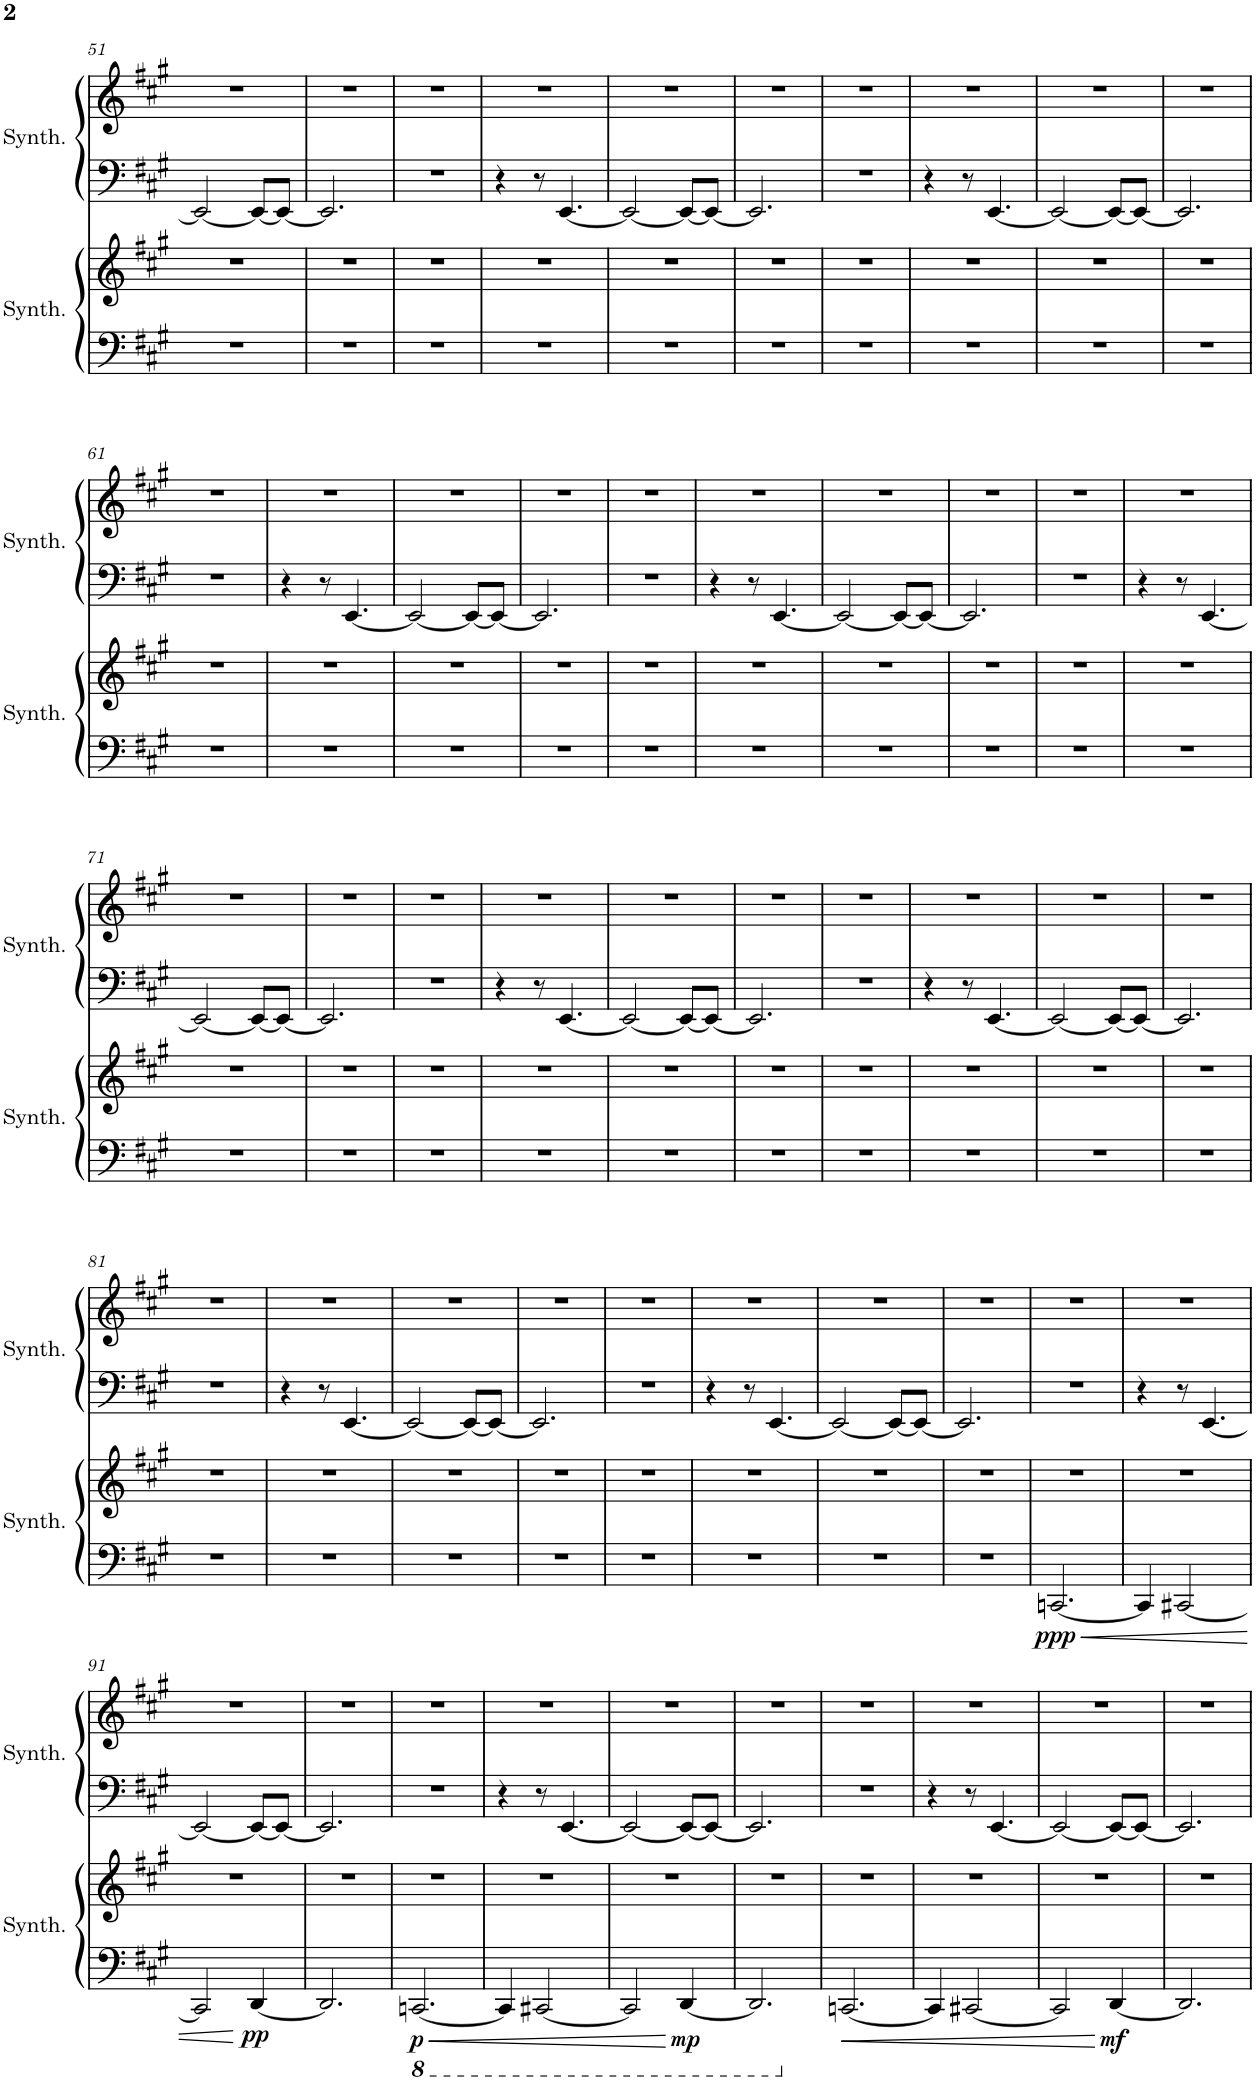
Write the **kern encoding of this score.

**kern	**kern	**dynam	**kern	**kern
*part2	*part2	*part2	*part1	*part1
*staff4	*staff3	*staff3/4	*staff2	*staff1
*I"Saw Synthesizer	*	*	*I"Atmosphere Synthesizer	*
*I'Synth.	*	*	*I'Synth.	*
!!LO:PB:g=z
*clefF4	*clefG2	*	*clefF4	*clefG2
*k[f#c#g#]	*k[f#c#g#]	*	*k[f#c#g#]	*k[f#c#g#]
*M6/8	*M6/8	*	*M6/8	*M6/8
=51	=51	=51	=51	=51
2.r	2.r	.	2EE/_	2.r
.	.	.	8EE/L_	.
.	.	.	8EE/J_	.
=52	=52	=52	=52	=52
2.r	2.r	.	2.EE/]	2.r
=53	=53	=53	=53	=53
2.r	2.r	.	2.r	2.r
=54	=54	=54	=54	=54
2.r	2.r	.	4r	2.r
.	.	.	8r	.
.	.	.	[4.EE/	.
=55	=55	=55	=55	=55
2.r	2.r	.	2EE/_	2.r
.	.	.	8EE/L_	.
.	.	.	8EE/J_	.
=56	=56	=56	=56	=56
2.r	2.r	.	2.EE/]	2.r
=57	=57	=57	=57	=57
2.r	2.r	.	2.r	2.r
=58	=58	=58	=58	=58
2.r	2.r	.	4r	2.r
.	.	.	8r	.
.	.	.	[4.EE/	.
=59	=59	=59	=59	=59
2.r	2.r	.	2EE/_	2.r
.	.	.	8EE/L_	.
.	.	.	8EE/J_	.
=60	=60	=60	=60	=60
2.r	2.r	.	2.EE/]	2.r
!!LO:LB:g=z
=61	=61	=61	=61	=61
2.r	2.r	.	2.r	2.r
=62	=62	=62	=62	=62
2.r	2.r	.	4r	2.r
.	.	.	8r	.
.	.	.	[4.EE/	.
=63	=63	=63	=63	=63
2.r	2.r	.	2EE/_	2.r
.	.	.	8EE/L_	.
.	.	.	8EE/J_	.
=64	=64	=64	=64	=64
2.r	2.r	.	2.EE/]	2.r
=65	=65	=65	=65	=65
2.r	2.r	.	2.r	2.r
=66	=66	=66	=66	=66
2.r	2.r	.	4r	2.r
.	.	.	8r	.
.	.	.	[4.EE/	.
=67	=67	=67	=67	=67
2.r	2.r	.	2EE/_	2.r
.	.	.	8EE/L_	.
.	.	.	8EE/J_	.
=68	=68	=68	=68	=68
2.r	2.r	.	2.EE/]	2.r
=69	=69	=69	=69	=69
2.r	2.r	.	2.r	2.r
=70	=70	=70	=70	=70
2.r	2.r	.	4r	2.r
.	.	.	8r	.
.	.	.	[4.EE/	.
!!LO:LB:g=z
=71	=71	=71	=71	=71
2.r	2.r	.	2EE/_	2.r
.	.	.	8EE/L_	.
.	.	.	8EE/J_	.
=72	=72	=72	=72	=72
2.r	2.r	.	2.EE/]	2.r
=73	=73	=73	=73	=73
2.r	2.r	.	2.r	2.r
=74	=74	=74	=74	=74
2.r	2.r	.	4r	2.r
.	.	.	8r	.
.	.	.	[4.EE/	.
=75	=75	=75	=75	=75
2.r	2.r	.	2EE/_	2.r
.	.	.	8EE/L_	.
.	.	.	8EE/J_	.
=76	=76	=76	=76	=76
2.r	2.r	.	2.EE/]	2.r
=77	=77	=77	=77	=77
2.r	2.r	.	2.r	2.r
=78	=78	=78	=78	=78
2.r	2.r	.	4r	2.r
.	.	.	8r	.
.	.	.	[4.EE/	.
=79	=79	=79	=79	=79
2.r	2.r	.	2EE/_	2.r
.	.	.	8EE/L_	.
.	.	.	8EE/J_	.
=80	=80	=80	=80	=80
2.r	2.r	.	2.EE/]	2.r
!!LO:LB:g=z
=81	=81	=81	=81	=81
2.r	2.r	.	2.r	2.r
=82	=82	=82	=82	=82
2.r	2.r	.	4r	2.r
.	.	.	8r	.
.	.	.	[4.EE/	.
=83	=83	=83	=83	=83
2.r	2.r	.	2EE/_	2.r
.	.	.	8EE/L_	.
.	.	.	8EE/J_	.
=84	=84	=84	=84	=84
2.r	2.r	.	2.EE/]	2.r
=85	=85	=85	=85	=85
2.r	2.r	.	2.r	2.r
=86	=86	=86	=86	=86
2.r	2.r	.	4r	2.r
.	.	.	8r	.
.	.	.	[4.EE/	.
=87	=87	=87	=87	=87
2.r	2.r	.	2EE/_	2.r
.	.	.	8EE/L_	.
.	.	.	8EE/J_	.
=88	=88	=88	=88	=88
2.r	2.r	.	2.EE/]	2.r
=89	=89	=89	=89	=89
!	!	!LO:DY:b=2	!	!
[2.CCn/	2.r	ppp	2.r	2.r
=90	=90	=90	=90	=90
4CC/]	2.r	.	4r	2.r
[2CC#X/	.	.	8r	.
.	.	.	[4.EE/	.
!!LO:LB:g=z
=91	=91	=91	=91	=91
2CC#/]	2.r	.	2EE/_	2.r
!	!	!LO:DY:b=2	!	!
[4DD/	.	pp	8EE/L_	.
.	.	.	8EE/J_	.
=92	=92	=92	=92	=92
2.DD/]	2.r	.	2.EE/]	2.r
=93	=93	=93	=93	=93
!	!	!LO:DY:b=2	!	!
[2.CCCn/	2.r	p	2.r	2.r
=94	=94	=94	=94	=94
*	*8ba	*	*	*
4CCC/]	2.r	.	4r	2.r
[2CCC#X/	.	.	8r	.
.	.	.	[4.EE/	.
=95	=95	=95	=95	=95
2CCC#/]	2.r	.	2EE/_	2.r
!	!	!LO:DY:b=2	!	!
[4DDD/	.	mp	8EE/L_	.
.	.	.	8EE/J_	.
=96	=96	=96	=96	=96
2.DDD/]	2.r	.	2.EE/]	2.r
=97	=97	=97	=97	=97
*X8ba	*	*	*	*
[2.CCn/	2.r	.	2.r	2.r
=98	=98	=98	=98	=98
4CC/]	2.r	.	4r	2.r
[2CC#X/	.	.	8r	.
.	.	.	[4.EE/	.
=99	=99	=99	=99	=99
2CC#/]	2.r	.	2EE/_	2.r
!	!	!LO:DY:b=2	!	!
[4DD/	.	mf	8EE/L_	.
.	.	.	8EE/J_	.
=100	=100	=100	=100	=100
2.DD/]	2.r	.	2.EE/]	2.r
=	=	=	=	=
*-	*-	*-	*-	*-
